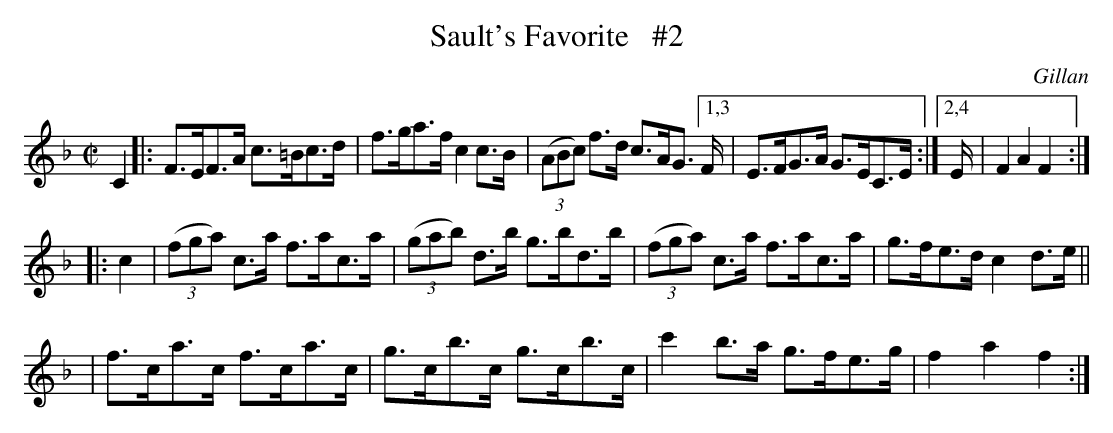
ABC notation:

X:1
T: Sault's Favorite   #2
O: Gillan
M: C|
L: 1/8
K: F
C2 \
|: F>EF>A c>=Bc>d | f>ga>f c2c>B | ((3ABc) f>d c>AG>[1,3F | E>FG>A G>EC>E :|2,4 E/ | F2A2 F2 :|
|: c2 \
| ((3fga) c>a f>ac>a | ((3gab) d>b g>bd>b | ((3fga) c>a f>ac>a | g>fe>d c2d>e ||
| f>ca>c f>ca>c | g>cb>c g>cb>c | c'2b>a g>fe>g | f2a2 f2 :|
